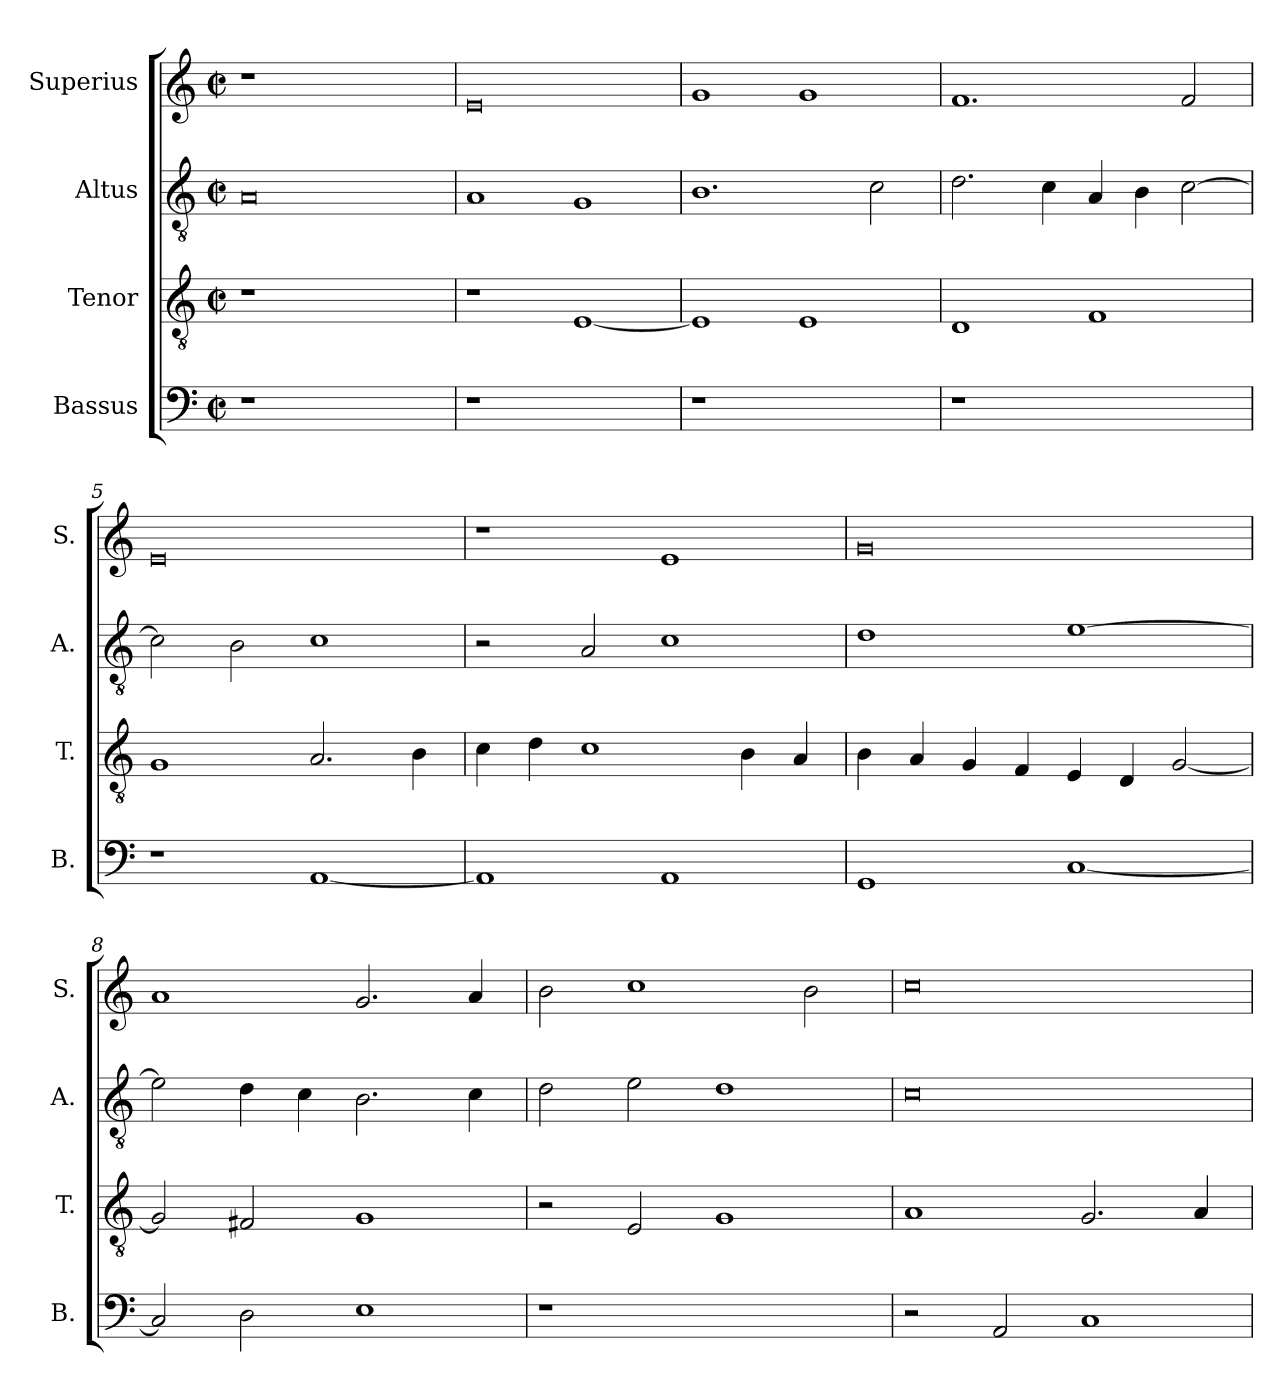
**kern	**kern	**kern	**kern
*part4	*part3	*part2	*part1
*staff4	*staff3	*staff2	*staff1
*I"Bassus	*I"Tenor	*I"Altus	*I"Superius
*I'B.	*I'T.	*I'A.	*I'S.
!!LO:PB:g=z
*clefF4	*clefGv2	*clefGv2	*clefG2
*	*ITrd7c12	*ITrd7c12	*
*k[]	*k[]	*k[]	*k[]
*C:	*C:	*C:	*C:
*M2/2	*M2/2	*M2/2	*M2/2
*met(c|)	*met(c|)	*met(c|)	*met(c|)
=1	=1	=1	=1
!LO:N:vis=1	!LO:N:vis=1	!	!LO:N:vis=1
1r	1r	0AAi	1r
1ryy	1ryy	.	1ryy
=2	=2	=2	=2
!LO:N:vis=1	!	!	!
1r	1r	1AAi	0ei
1ryy	[<1EEi	1GGi	.
=3	=3	=3	=3
!LO:N:vis=1	!	!	!
1r	1EEi]	1.BBi	1gi
1ryy	1EEi	.	1gi
.	.	2Ci\	.
=4	=4	=4	=4
!LO:N:vis=1	!	!	!
1r	1DDi	2.Di\	1.fi
.	.	4Ci\	.
1ryy	1FFi	4AAi/	.
.	.	4BBi\	.
.	.	[>2Ci\	2fi/
=5	=5	=5	=5
1r	1GGi	2Ci\]	0ei
.	.	2BBi\	.
[<1AAi	2.AAi/	1Ci	.
.	4BBi\	.	.
!!LO:LB:g=z
=6	=6	=6	=6
1AAi]	4Ci\	2r	1r
.	4Di\	.	.
.	1Ci	2AAi/	.
1AAi	.	1Ci	1ei
.	4BBi\	.	.
.	4AAi/	.	.
=7	=7	=7	=7
1GGi	4BBi\	1Di	0gi
.	4AAi/	.	.
.	4GGi/	.	.
.	4FFi/	.	.
[<1Ci	4EEi/	[>1Ei	.
.	4DDi/	.	.
.	[<2GGi/	.	.
=8	=8	=8	=8
2Ci/]	2GGi/]	2Ei\]	1ai
2Di\	2FF#Xi/	4Di\	.
.	.	4Ci\	.
1Ei	1GGi	2.BBi\	2.gi/
.	.	4Ci\	4ai/
=9	=9	=9	=9
!LO:N:vis=1	!	!	!
1r	2r	2Di\	2bi\
.	2EEi/	2Ei\	1cci
1ryy	1GGi	1Di	.
.	.	.	2bi\
=10	=10	=10	=10
2r	1AAi	0Ci	0cci
2AAi/	.	.	.
1Ci	2.GGi/	.	.
.	4AAi/	.	.
=	=	=	=
*-	*-	*-	*-
